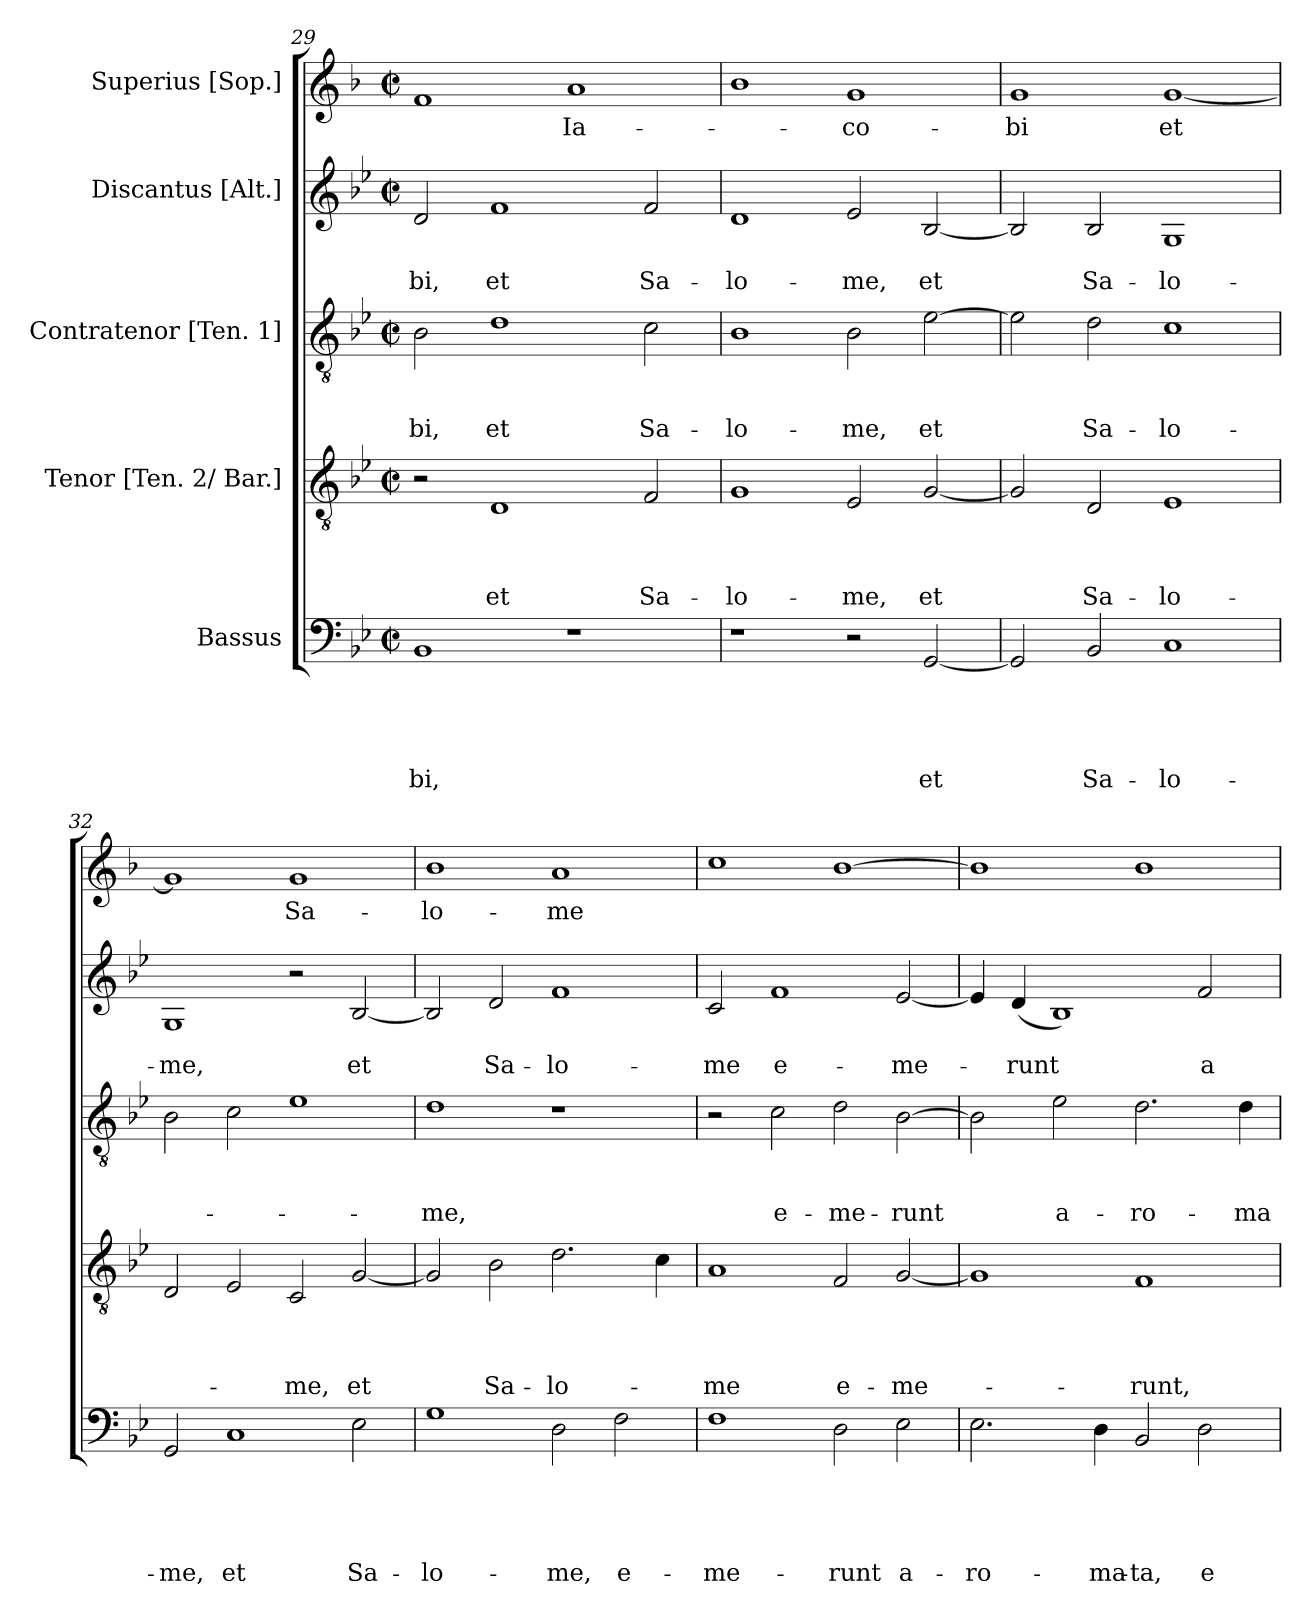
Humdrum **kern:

**kern	**text	**text	**text	**text	**text	**kern	**text	**text	**text	**text	**kern	**text	**text	**text	**kern	**text	**text	**kern	**text
*part5	*part5	*part5	*part5	*part5	*part5	*part4	*part4	*part4	*part4	*part4	*part3	*part3	*part3	*part3	*part2	*part2	*part2	*part1	*part1
*staff5	*staff5	*staff5	*staff5	*staff5	*staff5	*staff4	*staff4	*staff4	*staff4	*staff4	*staff3	*staff3	*staff3	*staff3	*staff2	*staff2	*staff2	*staff1	*staff1
*I"Bassus	*	*	*	*	*	*I"Tenor [Ten. 2/ Bar.]	*	*	*	*	*I"Contratenor [Ten. 1]	*	*	*	*I"Discantus [Alt.]	*	*	*I"Superius [Sop.]	*
*clefF4	*	*	*	*	*	*clefGv2	*	*	*	*	*clefGv2	*	*	*	*clefG2	*	*	*clefG2	*
*	*	*	*	*	*	*	*	*	*	*	*	*	*	*	*	*	*	*ITrd-3c-5	*
*k[b-e-]	*	*	*	*	*	*k[b-e-]	*	*	*	*	*k[b-e-]	*	*	*	*k[b-e-]	*	*	*k[b-e-]	*
*B-:	*	*	*	*	*	*B-:	*	*	*	*	*B-:	*	*	*	*B-:	*	*	*B-:	*
*M2/2	*	*	*	*	*	*M2/2	*	*	*	*	*M2/2	*	*	*	*M2/2	*	*	*M2/2	*
*met(c|)	*	*	*	*	*	*met(c|)	*	*	*	*	*met(c|)	*	*	*	*met(c|)	*	*	*met(c|)	*
=29	=29	=29	=29	=29	=29	=29	=29	=29	=29	=29	=29	=29	=29	=29	=29	=29	=29	=29	=29
!	!	!	!	!	!LO:LY:b	!	!	!	!	!	!	!	!	!LO:LY:b	!	!	!LO:LY:b	!	!
1BB-	.	.	.	.	-bi,	2r	.	.	.	.	2B-\	.	.	-bi,	2d/	.	-bi,	1b-	.
!	!	!	!	!	!	!	!	!	!	!LO:LY:b	!	!	!	!LO:LY:b	!	!	!LO:LY:b	!	!
.	.	.	.	.	.	1D	.	.	.	et	1d	.	.	et	1f	.	et	.	.
!	!	!	!	!	!	!	!	!	!	!	!	!	!	!	!	!	!	!	!LO:LY:b
1r	.	.	.	.	.	.	.	.	.	.	.	.	.	.	.	.	.	1dd	Ia-
!	!	!	!	!	!	!	!	!	!	!LO:LY:b	!	!	!	!LO:LY:b	!	!	!LO:LY:b	!	!
.	.	.	.	.	.	2F/	.	.	.	Sa-	2c\	.	.	Sa-	2f/	.	Sa-	.	.
=30	=30	=30	=30	=30	=30	=30	=30	=30	=30	=30	=30	=30	=30	=30	=30	=30	=30	=30	=30
!	!	!	!	!	!	!	!	!	!	!LO:LY:b	!	!	!	!LO:LY:b	!	!	!LO:LY:b	!	!
1r	.	.	.	.	.	1G	.	.	.	-lo-	1B-	.	.	-lo-	1d	.	-lo-	1ee-	.
!	!	!	!	!	!	!	!	!	!	!LO:LY:b	!	!	!	!LO:LY:b	!	!	!LO:LY:b	!	!LO:LY:b
2r	.	.	.	.	.	2E-/	.	.	.	-me,	2B-\	.	.	-me,	2e-/	.	-me,	1cc	-co-
!	!	!	!	!	!LO:LY:b	!	!	!	!	!LO:LY:b	!	!	!	!LO:LY:b	!	!	!LO:LY:b	!	!
[<2GG/	.	.	.	.	et	[<2G/	.	.	.	et	[<2e-\	.	.	et	[<2B-/	.	et	.	.
!!LO:LB:g=z
=31	=31	=31	=31	=31	=31	=31	=31	=31	=31	=31	=31	=31	=31	=31	=31	=31	=31	=31	=31
!	!	!	!	!	!	!	!	!	!	!	!	!	!	!	!	!	!	!	!LO:LY:b
2GG/]	.	.	.	.	.	2G/]	.	.	.	.	2e-\]	.	.	.	2B-/]	.	.	1cc	-bi
!	!	!	!	!	!LO:LY:b	!	!	!	!	!LO:LY:b	!	!	!	!LO:LY:b	!	!	!LO:LY:b	!	!
2BB-/	.	.	.	.	Sa-	2D/	.	.	.	Sa-	2d\	.	.	Sa-	2B-/	.	Sa-	.	.
!	!	!	!	!	!LO:LY:b	!	!	!	!	!LO:LY:b	!	!	!	!LO:LY:b	!	!	!LO:LY:b:rj	!	!LO:LY:b
1C	.	.	.	.	-lo-	1E-	.	.	.	-lo-	1c	.	.	-lo-	1G	.	-lo-	[<1cc	et
=32	=32	=32	=32	=32	=32	=32	=32	=32	=32	=32	=32	=32	=32	=32	=32	=32	=32	=32	=32
!	!	!	!	!	!LO:LY:b	!	!	!	!	!	!	!	!	!	!	!	!LO:LY:b	!	!
2GG/	.	.	.	.	-me,	2D/	.	.	.	.	2B-\	.	.	.	1G	.	-me,	1cc]	.
!	!	!	!	!	!LO:LY:b:rj	!	!	!	!	!	!	!	!	!	!	!	!	!	!
1C	.	.	.	.	et	2E-/	.	.	.	.	2c\	.	.	.	.	.	.	.	.
!	!	!	!	!	!	!	!	!	!	!LO:LY:b	!	!	!	!	!	!	!	!	!LO:LY:b
.	.	.	.	.	.	2C/	.	.	.	-me,	1e-	.	.	.	2r	.	.	1cc	Sa-
!	!	!	!	!	!LO:LY:b	!	!	!	!	!LO:LY:b	!	!	!	!	!	!	!LO:LY:b	!	!
2E-\	.	.	.	.	Sa-	[<2G/	.	.	.	et	.	.	.	.	[<2B-/	.	et	.	.
=33	=33	=33	=33	=33	=33	=33	=33	=33	=33	=33	=33	=33	=33	=33	=33	=33	=33	=33	=33
!	!	!	!	!	!LO:LY:b:rj	!	!	!	!	!	!	!	!	!LO:LY:b	!	!	!	!	!LO:LY:b
1G	.	.	.	.	-lo-	2G/]	.	.	.	.	1d	.	.	-me,	2B-/]	.	.	1ee-	-lo-
!	!	!	!	!	!	!	!	!	!	!LO:LY:b	!	!	!	!	!	!	!LO:LY:b	!	!
.	.	.	.	.	.	2B-\	.	.	.	Sa-	.	.	.	.	2d/	.	Sa-	.	.
!	!	!	!	!	!LO:LY:b	!	!	!	!	!LO:LY:b	!	!	!	!	!	!	!LO:LY:b:rj	!	!LO:LY:b
2D\	.	.	.	.	-me,	2.d\	.	.	.	-lo-	1r	.	.	.	1f	.	-lo-	1dd	-me
!	!	!	!	!	!LO:LY:b	!	!	!	!	!	!	!	!	!	!	!	!	!	!
2F\	.	.	.	.	e-	.	.	.	.	.	.	.	.	.	.	.	.	.	.
.	.	.	.	.	.	4c\	.	.	.	.	.	.	.	.	.	.	.	.	.
=34	=34	=34	=34	=34	=34	=34	=34	=34	=34	=34	=34	=34	=34	=34	=34	=34	=34	=34	=34
!	!	!	!	!	!LO:LY:b	!	!	!	!	!LO:LY:b	!	!	!	!	!	!	!LO:LY:b	!	!
1F	.	.	.	.	-me-	1A	.	.	.	-me	2r	.	.	.	2c/	.	-me	1ff	.
!	!	!	!	!	!	!	!	!	!	!	!	!	!	!LO:LY:b	!	!	!LO:LY:b:rj	!	!
.	.	.	.	.	.	.	.	.	.	.	2c\	.	.	e-	1f	.	e-	.	.
!	!	!	!	!	!LO:LY:b	!	!	!	!	!LO:LY:b	!	!	!	!LO:LY:b	!	!	!	!	!
2D\	.	.	.	.	-runt	2F/	.	.	.	e-	2d\	.	.	-me-	.	.	.	[>1ee-	.
!	!	!	!	!	!LO:LY:b	!	!	!	!	!LO:LY:b	!	!	!	!LO:LY:b	!	!	!LO:LY:b	!	!
2E-\	.	.	.	.	a-	[<2G/	.	.	.	-me-	[>2B-\	.	.	-runt	[<2e-/	.	-me-	.	.
=35	=35	=35	=35	=35	=35	=35	=35	=35	=35	=35	=35	=35	=35	=35	=35	=35	=35	=35	=35
!	!	!	!	!	!LO:LY:b	!	!	!	!	!	!	!	!	!	!	!	!	!	!
2.E-\	.	.	.	.	-ro-	1G]	.	.	.	.	2B-\]	.	.	.	4e-/]	.	.	1ee-]	.
!	!	!	!	!	!	!	!	!	!	!	!	!	!	!	!	!	!LO:LY:b	!	!
.	.	.	.	.	.	.	.	.	.	.	.	.	.	.	(<4d/	.	-runt	.	.
!	!	!	!	!	!	!	!	!	!	!	!	!	!	!LO:LY:b	!	!	!	!	!
.	.	.	.	.	.	.	.	.	.	.	2e-\	.	.	a-	1B-)	.	.	.	.
!	!	!	!	!	!LO:LY:b	!	!	!	!	!	!	!	!	!	!	!	!	!	!
4D\	.	.	.	.	-ma-	.	.	.	.	.	.	.	.	.	.	.	.	.	.
!	!	!	!	!	!LO:LY:b	!	!	!	!	!LO:LY:b	!	!	!	!LO:LY:b	!	!	!	!	!
2BB-/	.	.	.	.	-ta,	1F	.	.	.	-runt,	2.d\	.	.	-ro-	.	.	.	1ee-	.
!	!	!	!	!	!LO:LY:b	!	!	!	!	!	!	!	!	!	!	!	!LO:LY:b	!	!
2D\	.	.	.	.	e-	.	.	.	.	.	.	.	.	.	2f/	.	a-	.	.
!	!	!	!	!	!	!	!	!	!	!	!	!	!	!LO:LY:b	!	!	!	!	!
.	.	.	.	.	.	.	.	.	.	.	4d\	.	.	-ma-	.	.	.	.	.
=	=	=	=	=	=	=	=	=	=	=	=	=	=	=	=	=	=	=	=
*-	*-	*-	*-	*-	*-	*-	*-	*-	*-	*-	*-	*-	*-	*-	*-	*-	*-	*-	*-
